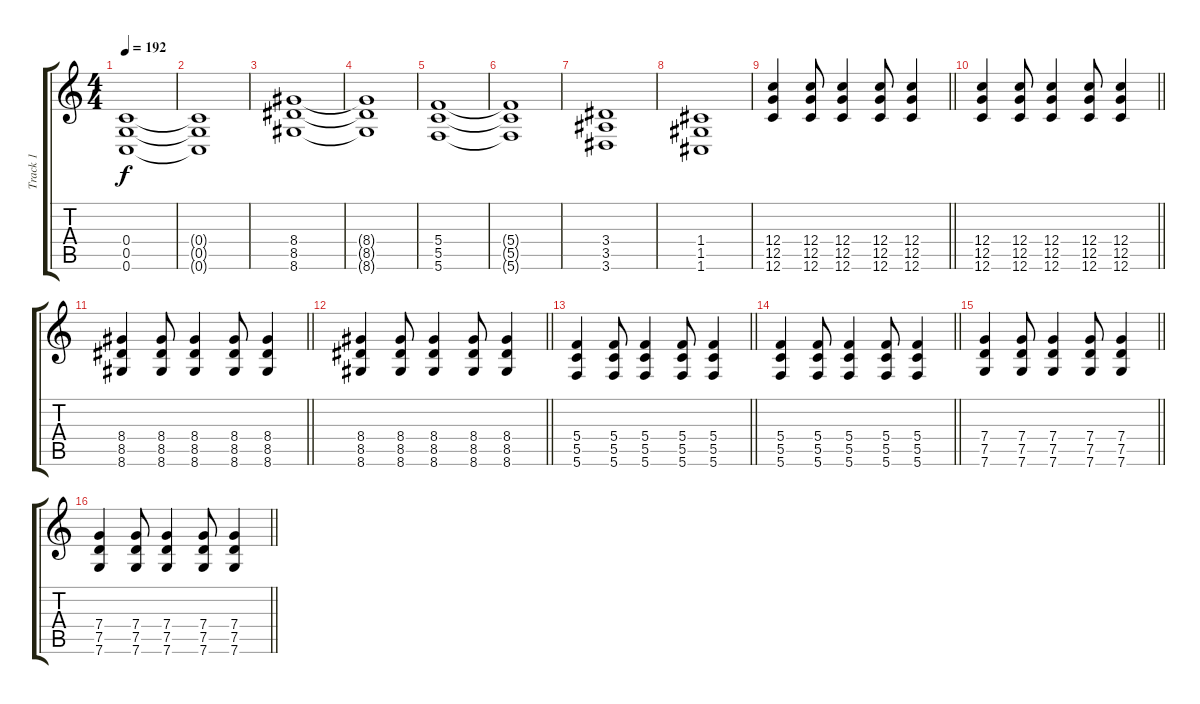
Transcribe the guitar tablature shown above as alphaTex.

\track ("Track 1" "Track 1") {instrument distortionguitar}
\staff {score tabs}
\tuning (D4 A3 F3 C3 G2 C2) {hide}
\ts (4 4)
\tempo 192
\clef g2
\ks c
(0.4 0.5 0.6).1{dy f} |
(0.4{t} 0.5{t} 0.6{t}).1 |
(8.4 8.5 8.6).1 |
(8.4{t} 8.5{t} 8.6{t}).1 |
(5.4 5.5 5.6).1 |
(5.4{t} 5.5{t} 5.6{t}).1 |
(3.4 3.5 3.6).1 |
(1.4 1.5 1.6).1 |
\barLineRight lightlight
(12.4 12.5 12.6).4 (12.4 12.5 12.6).8 (12.4 12.5 12.6).4 (12.4 12.5 12.6).8 (12.4 12.5 12.6).4 |
\barLineRight lightlight
(12.4 12.5 12.6).4 (12.4 12.5 12.6).8 (12.4 12.5 12.6).4 (12.4 12.5 12.6).8 (12.4 12.5 12.6).4 |
\barLineRight lightlight
(8.4 8.5 8.6).4 (8.4 8.5 8.6).8 (8.4 8.5 8.6).4 (8.4 8.5 8.6).8 (8.4 8.5 8.6).4 |
\barLineRight lightlight
(8.4 8.5 8.6).4 (8.4 8.5 8.6).8 (8.4 8.5 8.6).4 (8.4 8.5 8.6).8 (8.4 8.5 8.6).4 |
\barLineRight lightlight
(5.4 5.5 5.6).4 (5.4 5.5 5.6).8 (5.4 5.5 5.6).4 (5.4 5.5 5.6).8 (5.4 5.5 5.6).4 |
\barLineRight lightlight
(5.4 5.5 5.6).4 (5.4 5.5 5.6).8 (5.4 5.5 5.6).4 (5.4 5.5 5.6).8 (5.4 5.5 5.6).4 |
\barLineRight lightlight
(7.4 7.5 7.6).4 (7.4 7.5 7.6).8 (7.4 7.5 7.6).4 (7.4 7.5 7.6).8 (7.4 7.5 7.6).4 |
\barLineRight lightlight
(7.4 7.5 7.6).4 (7.4 7.5 7.6).8 (7.4 7.5 7.6).4 (7.4 7.5 7.6).8 (7.4 7.5 7.6).4
